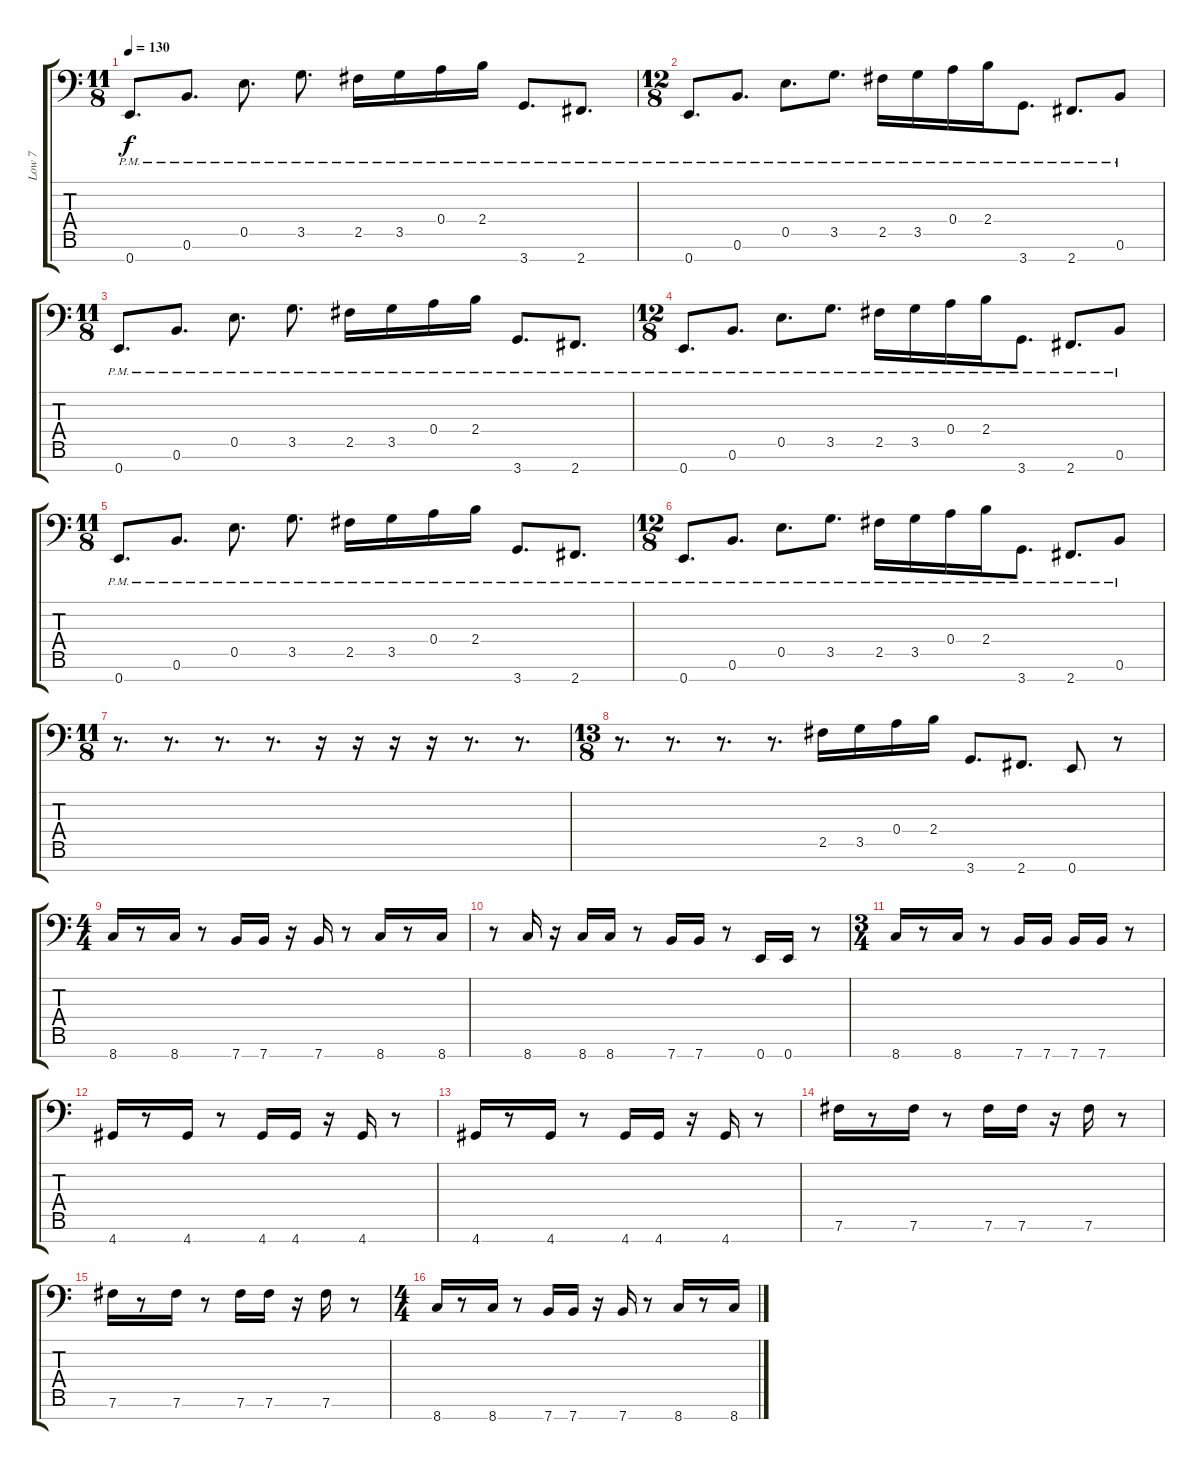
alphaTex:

\track ("Low 7" "Low 7") {instrument distortionguitar}
\staff {score tabs}
\tuning (B3 G3 D3 A2 E2 B1 E1) {hide}
\ts (11 8)
\tempo 130
\clef f4
\ks c
0.7{pm}.8{d dy f} 0.6{pm}.8{d} 0.5{pm}.8{d} 3.5{pm}.8{d} 2.5{pm}.16 3.5{pm}.16 0.4{pm}.16 2.4{pm}.16 3.7{pm}.8{d} 2.7{pm}.8{d} |
\ts (12 8)
0.7{pm}.8{d} 0.6{pm}.8{d} 0.5{pm}.8{d} 3.5{pm}.8{d} 2.5{pm}.16 3.5{pm}.16 0.4{pm}.16 2.4{pm}.16 3.7{pm}.8{d} 2.7{pm}.8{d} 0.6{pm}.8 |
\ts (11 8)
0.7{pm}.8{d} 0.6{pm}.8{d} 0.5{pm}.8{d} 3.5{pm}.8{d} 2.5{pm}.16 3.5{pm}.16 0.4{pm}.16 2.4{pm}.16 3.7{pm}.8{d} 2.7{pm}.8{d} |
\ts (12 8)
0.7{pm}.8{d} 0.6{pm}.8{d} 0.5{pm}.8{d} 3.5{pm}.8{d} 2.5{pm}.16 3.5{pm}.16 0.4{pm}.16 2.4{pm}.16 3.7{pm}.8{d} 2.7{pm}.8{d} 0.6{pm}.8 |
\ts (11 8)
0.7{pm}.8{d} 0.6{pm}.8{d} 0.5{pm}.8{d} 3.5{pm}.8{d} 2.5{pm}.16 3.5{pm}.16 0.4{pm}.16 2.4{pm}.16 3.7{pm}.8{d} 2.7{pm}.8{d} |
\ts (12 8)
0.7{pm}.8{d} 0.6{pm}.8{d} 0.5{pm}.8{d} 3.5{pm}.8{d} 2.5{pm}.16 3.5{pm}.16 0.4{pm}.16 2.4{pm}.16 3.7{pm}.8{d} 2.7{pm}.8{d} 0.6{pm}.8 |
\ts (11 8)
r.8{d} r.8{d} r.8{d} r.8{d} r.16 r.16 r.16 r.16 r.8{d} r.8{d} |
\ts (13 8)
r.8{d} r.8{d} r.8{d} r.8{d} 2.5.16 3.5.16 0.4.16 2.4.16 3.7.8{d} 2.7.8{d} 0.7.8 r.8 |
\ts (4 4)
8.7.16 r.8 8.7.16 r.8 7.7.16 7.7.16 r.16 7.7.16 r.8 8.7.16 r.8 8.7.16 |
r.8 8.7.16 r.16 8.7.16 8.7.16 r.8 7.7.16 7.7.16 r.8 0.7.16 0.7.16 r.8 |
\ts (3 4)
8.7.16 r.8 8.7.16 r.8 7.7.16 7.7.16 7.7.16 7.7.16 r.8 |
4.7.16 r.8 4.7.16 r.8 4.7.16 4.7.16 r.16 4.7.16 r.8 |
4.7.16 r.8 4.7.16 r.8 4.7.16 4.7.16 r.16 4.7.16 r.8 |
7.6.16 r.8 7.6.16 r.8 7.6.16 7.6.16 r.16 7.6.16 r.8 |
7.6.16 r.8 7.6.16 r.8 7.6.16 7.6.16 r.16 7.6.16 r.8 |
\ts (4 4)
8.7.16 r.8 8.7.16 r.8 7.7.16 7.7.16 r.16 7.7.16 r.8 8.7.16 r.8 8.7.16
